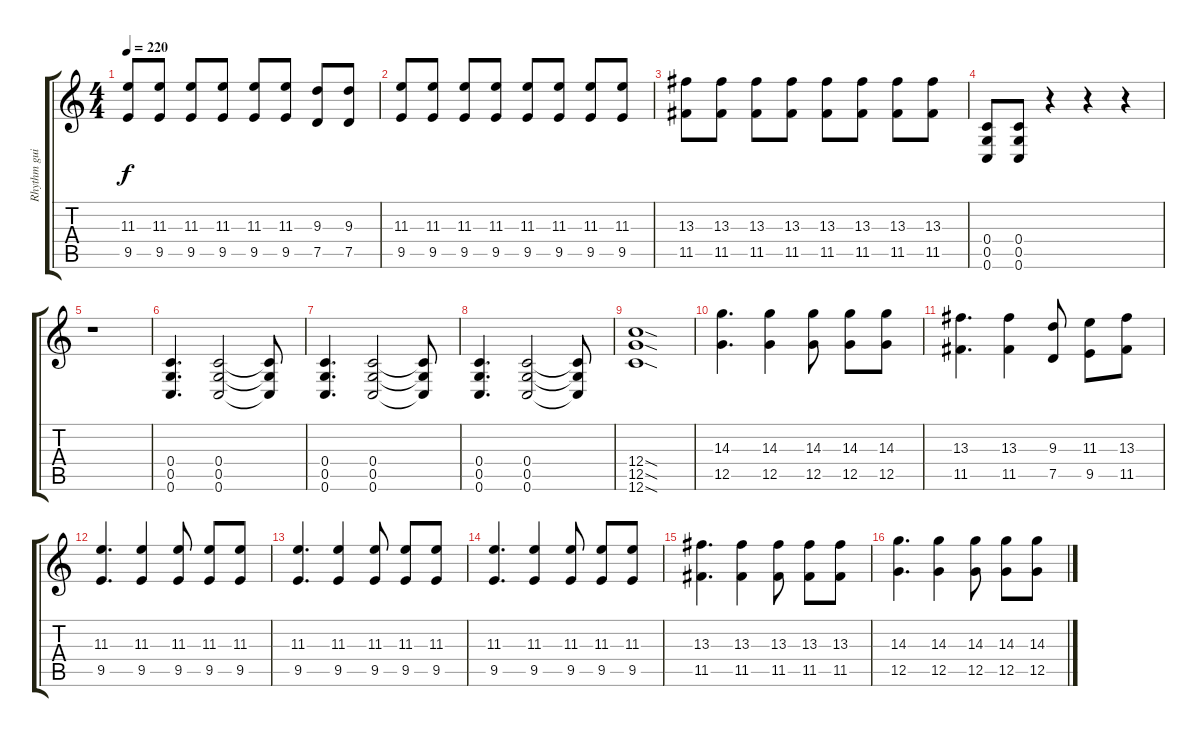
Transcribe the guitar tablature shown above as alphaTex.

\track ("Rhythm guitar" "Rhythm gui") {instrument distortionguitar}
\staff {score tabs}
\tuning (D4 A3 F3 C3 G2 C2) {hide}
\ts (4 4)
\tempo 220
\clef g2
\ks c
(11.3 9.5).8{dy f} (11.3 9.5).8 (11.3 9.5).8 (11.3 9.5).8 (11.3 9.5).8 (11.3 9.5).8 (9.3 7.5).8 (9.3 7.5).8 |
(11.3 9.5).8 (11.3 9.5).8 (11.3 9.5).8 (11.3 9.5).8 (11.3 9.5).8 (11.3 9.5).8 (11.3 9.5).8 (11.3 9.5).8 |
(13.3 11.5).8 (13.3 11.5).8 (13.3 11.5).8 (13.3 11.5).8 (13.3 11.5).8 (13.3 11.5).8 (13.3 11.5).8 (13.3 11.5).8 |
(0.4 0.5 0.6).8 (0.4 0.5 0.6).8 r.4 r.4 r.4 |
r.1 |
(0.4 0.5 0.6).4{d} (0.4 0.5 0.6).2 (0.4{t} 0.5{t} 0.6{t}).8 |
(0.4 0.5 0.6).4{d} (0.4 0.5 0.6).2 (0.4{t} 0.5{t} 0.6{t}).8 |
(0.4 0.5 0.6).4{d} (0.4 0.5 0.6).2 (0.4{t} 0.5{t} 0.6{t}).8 |
(12.4{sod} 12.5{sod} 12.6{sod}).1 |
(14.3 12.5).4{d} (14.3 12.5).4 (14.3 12.5).8 (14.3 12.5).8 (14.3 12.5).8 |
(13.3 11.5).4{d} (13.3 11.5).4 (9.3 7.5).8 (11.3 9.5).8 (13.3 11.5).8 |
(11.3 9.5).4{d} (11.3 9.5).4 (11.3 9.5).8 (11.3 9.5).8 (11.3 9.5).8 |
(11.3 9.5).4{d} (11.3 9.5).4 (11.3 9.5).8 (11.3 9.5).8 (11.3 9.5).8 |
(11.3 9.5).4{d} (11.3 9.5).4 (11.3 9.5).8 (11.3 9.5).8 (11.3 9.5).8 |
(13.3 11.5).4{d} (13.3 11.5).4 (13.3 11.5).8 (13.3 11.5).8 (13.3 11.5).8 |
(14.3 12.5).4{d} (14.3 12.5).4 (14.3 12.5).8 (14.3 12.5).8 (14.3 12.5).8
